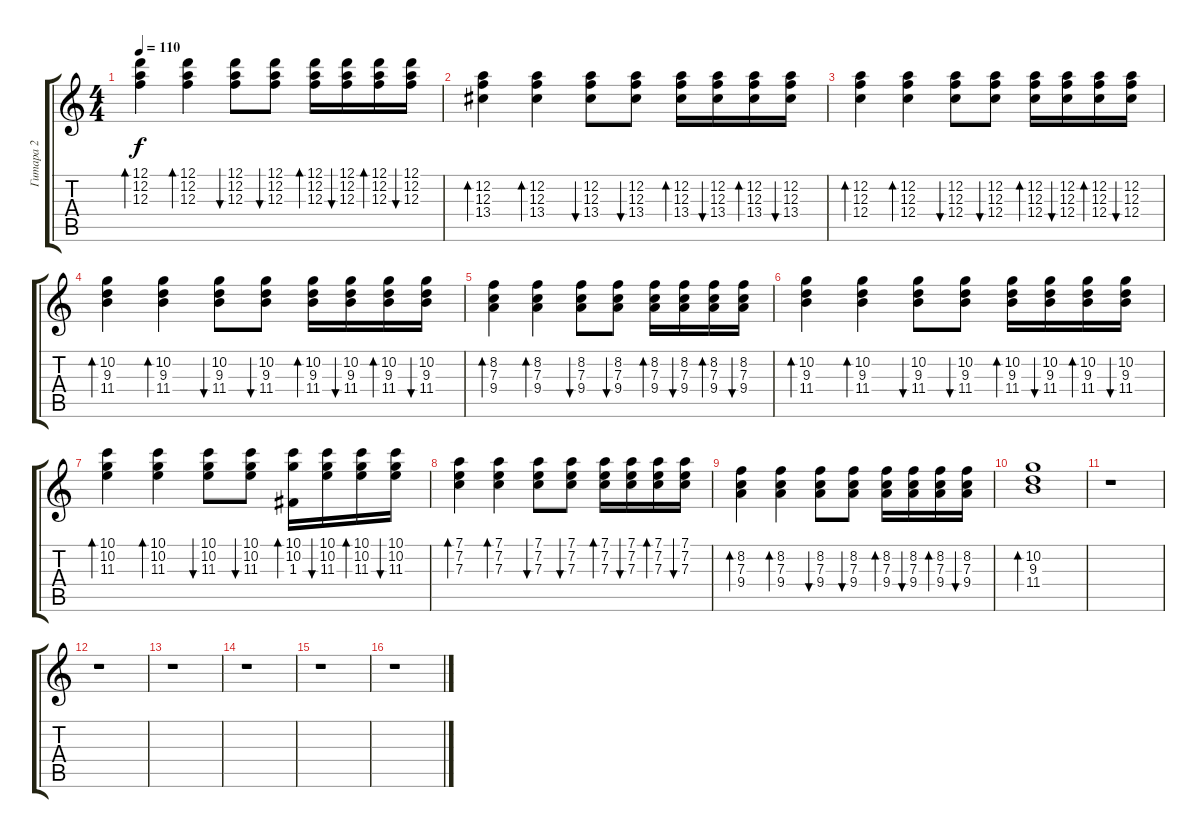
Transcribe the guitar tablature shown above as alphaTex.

\track ("Гитара 2" "Гитара 2") {instrument overdrivenguitar}
\staff {score tabs}
\tuning (D4 A3 F3 C3 G2 D2) {hide}
\ts (4 4)
\tempo 110
\clef g2
\ks c
(12.1 12.2 12.3).4{bd 30 dy f} (12.1 12.2 12.3).4{bd 30} (12.1 12.2 12.3).8{bu 60} (12.1 12.2 12.3).8{bu 60} (12.1 12.2 12.3).16{bd 60} (12.1 12.2 12.3).16{bu 60} (12.1 12.2 12.3).16{bd 60} (12.1 12.2 12.3).16{bu 60} |
(12.2 12.3 13.4).4{bd 60} (12.2 12.3 13.4).4{bd 60} (12.2 12.3 13.4).8{bu 60} (12.2 12.3 13.4).8{bu 60} (12.2 12.3 13.4).16{bd 60} (12.2 12.3 13.4).16{bu 60} (12.2 12.3 13.4).16{bd 60} (12.2 12.3 13.4).16{bu 60} |
(12.2 12.3 12.4).4{bd 60} (12.2 12.3 12.4).4{bd 60} (12.2 12.3 12.4).8{bu 60} (12.2 12.3 12.4).8{bu 60} (12.2 12.3 12.4).16{bd 60} (12.2 12.3 12.4).16{bu 60} (12.2 12.3 12.4).16{bd 60} (12.2 12.3 12.4).16{bu 60} |
(10.2 9.3 11.4).4{bd 60} (10.2 9.3 11.4).4{bd 60} (10.2 9.3 11.4).8{bu 60} (10.2 9.3 11.4).8{bu 60} (10.2 9.3 11.4).16{bd 60} (10.2 9.3 11.4).16{bu 60} (10.2 9.3 11.4).16{bd 60} (10.2 9.3 11.4).16{bu 60} |
(8.2 7.3 9.4).4{bd 60} (8.2 7.3 9.4).4{bd 60} (8.2 7.3 9.4).8{bu 60} (8.2 7.3 9.4).8{bu 60} (8.2 7.3 9.4).16{bd 60} (8.2 7.3 9.4).16{bu 60} (8.2 7.3 9.4).16{bd 60} (8.2 7.3 9.4).16{bu 60} |
(10.2 9.3 11.4).4{bd 60} (10.2 9.3 11.4).4{bd 60} (10.2 9.3 11.4).8{bu 60} (10.2 9.3 11.4).8{bu 60} (10.2 9.3 11.4).16{bd 60} (10.2 9.3 11.4).16{bu 60} (10.2 9.3 11.4).16{bd 60} (10.2 9.3 11.4).16{bu 60} |
(10.1 10.2 11.3).4{bd 60} (10.1 10.2 11.3).4{bd 60} (10.1 10.2 11.3).8{bu 60} (10.1 10.2 11.3).8{bu 60} (10.1 10.2 1.3).16{bd 60} (10.1 10.2 11.3).16{bu 60} (10.1 10.2 11.3).16{bd 60} (10.1 10.2 11.3).16{bu 60} |
(7.1 7.2 7.3).4{bd 60} (7.1 7.2 7.3).4{bd 60} (7.1 7.2 7.3).8{bu 60} (7.1 7.2 7.3).8{bu 60} (7.1 7.2 7.3).16{bd 60} (7.1 7.2 7.3).16{bu 60} (7.1 7.2 7.3).16{bd 60} (7.1 7.2 7.3).16{bu 60} |
(8.2 7.3 9.4).4{bd 60} (8.2 7.3 9.4).4{bd 60} (8.2 7.3 9.4).8{bu 60} (8.2 7.3 9.4).8{bu 60} (8.2 7.3 9.4).16{bd 60} (8.2 7.3 9.4).16{bu 60} (8.2 7.3 9.4).16{bd 60} (8.2 7.3 9.4).16{bu 60} |
(10.2 9.3 11.4).1{bd 60} |
r.1 |
r.1 |
r.1 |
r.1 |
r.1 |
r.1
